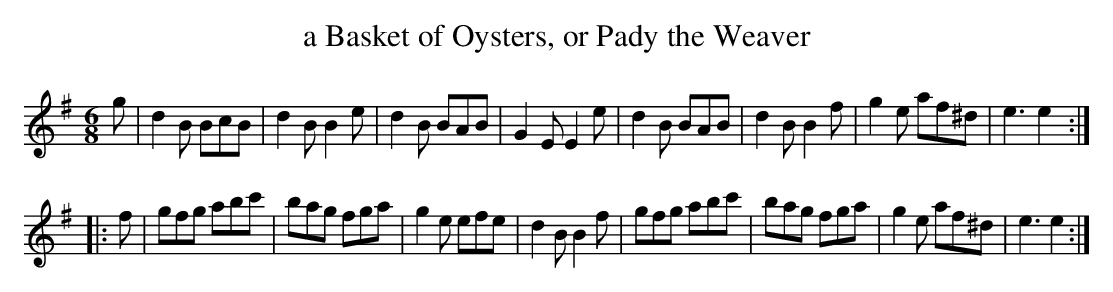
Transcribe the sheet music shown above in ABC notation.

X:1
T:a Basket of Oysters, or Pady the Weaver
M:6/8
K:Em
g|\
d2B BcB| d2B B2e| d2B BAB| G2E E2e|\
d2B BAB| d2B B2f| g2e af^d| e3 e2::
f|\
gfg abc'| bag fga| g2e efe| d2B B2f|\
gfg abc'| bag fga| g2e af^d| e3 e2:|
